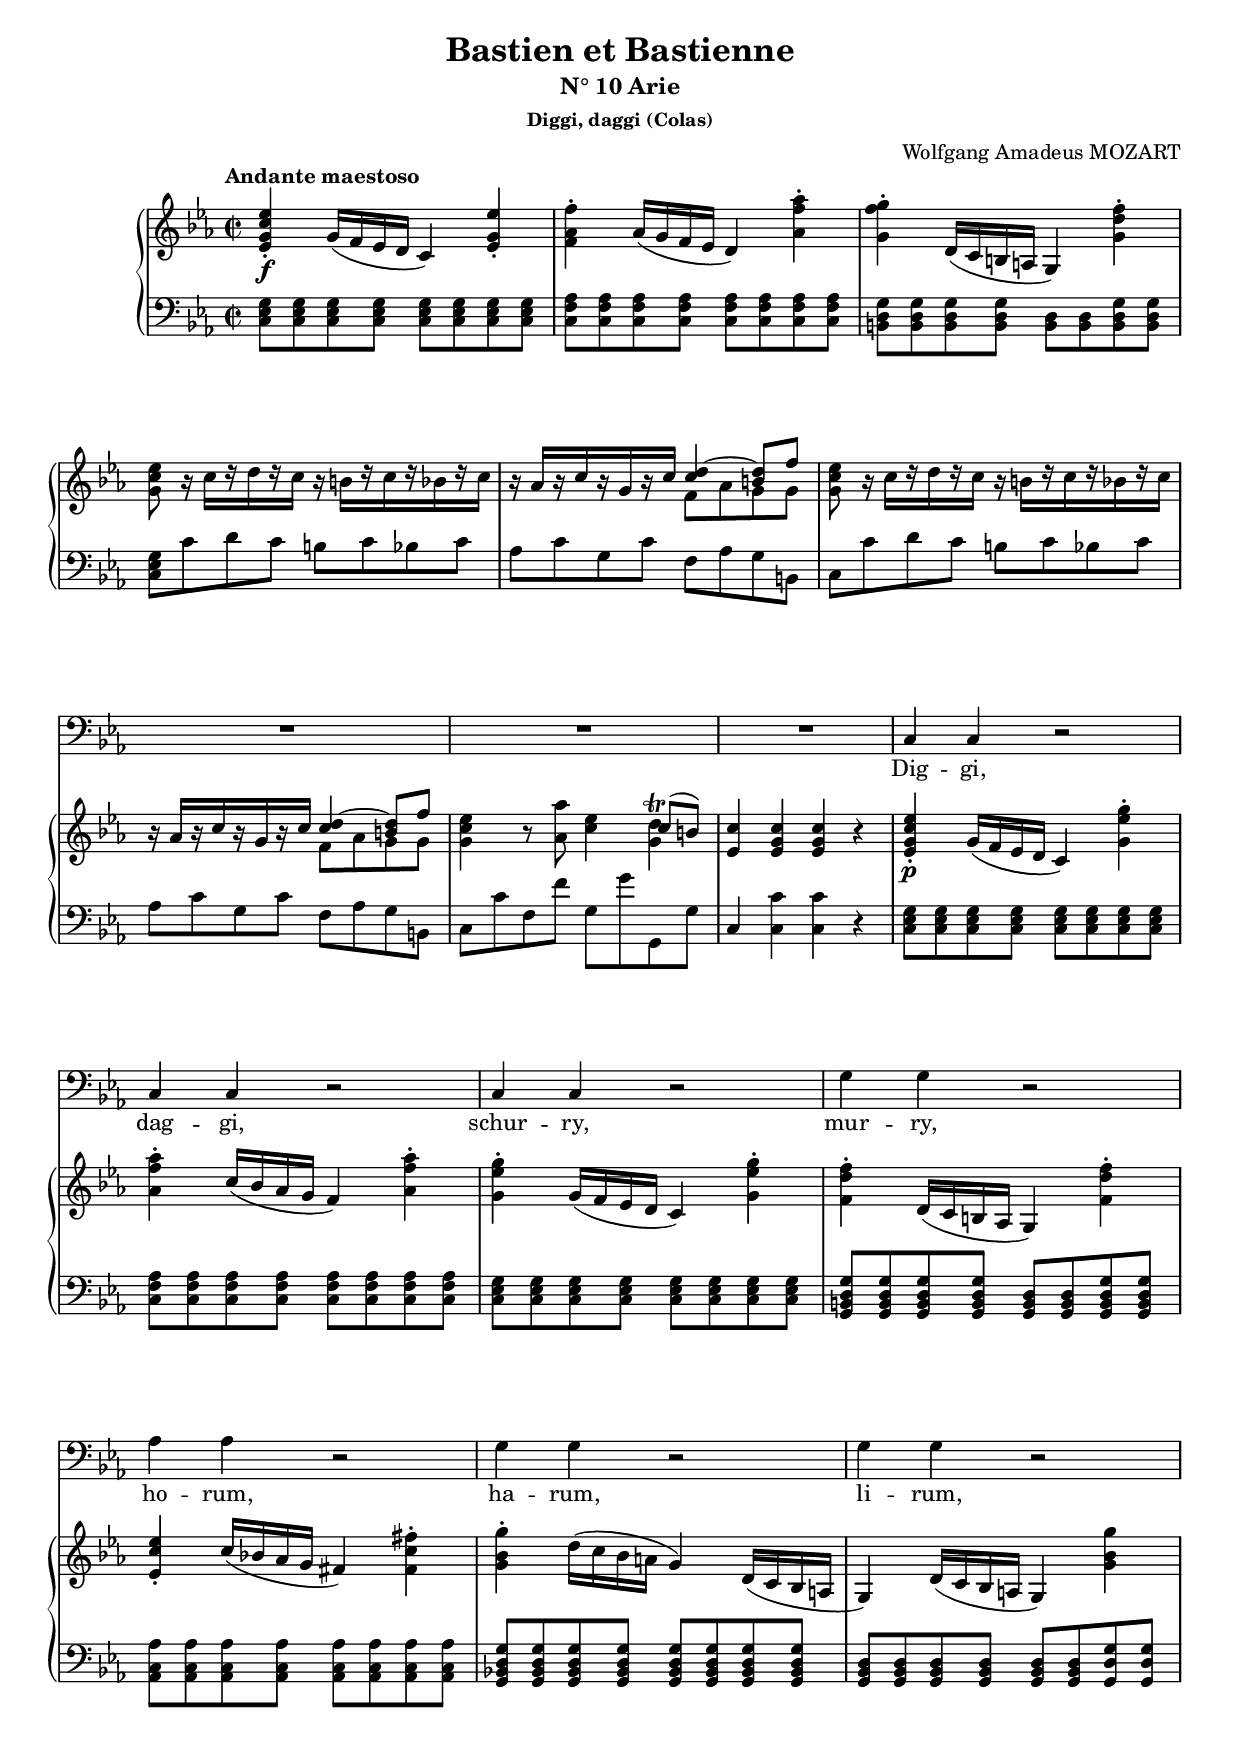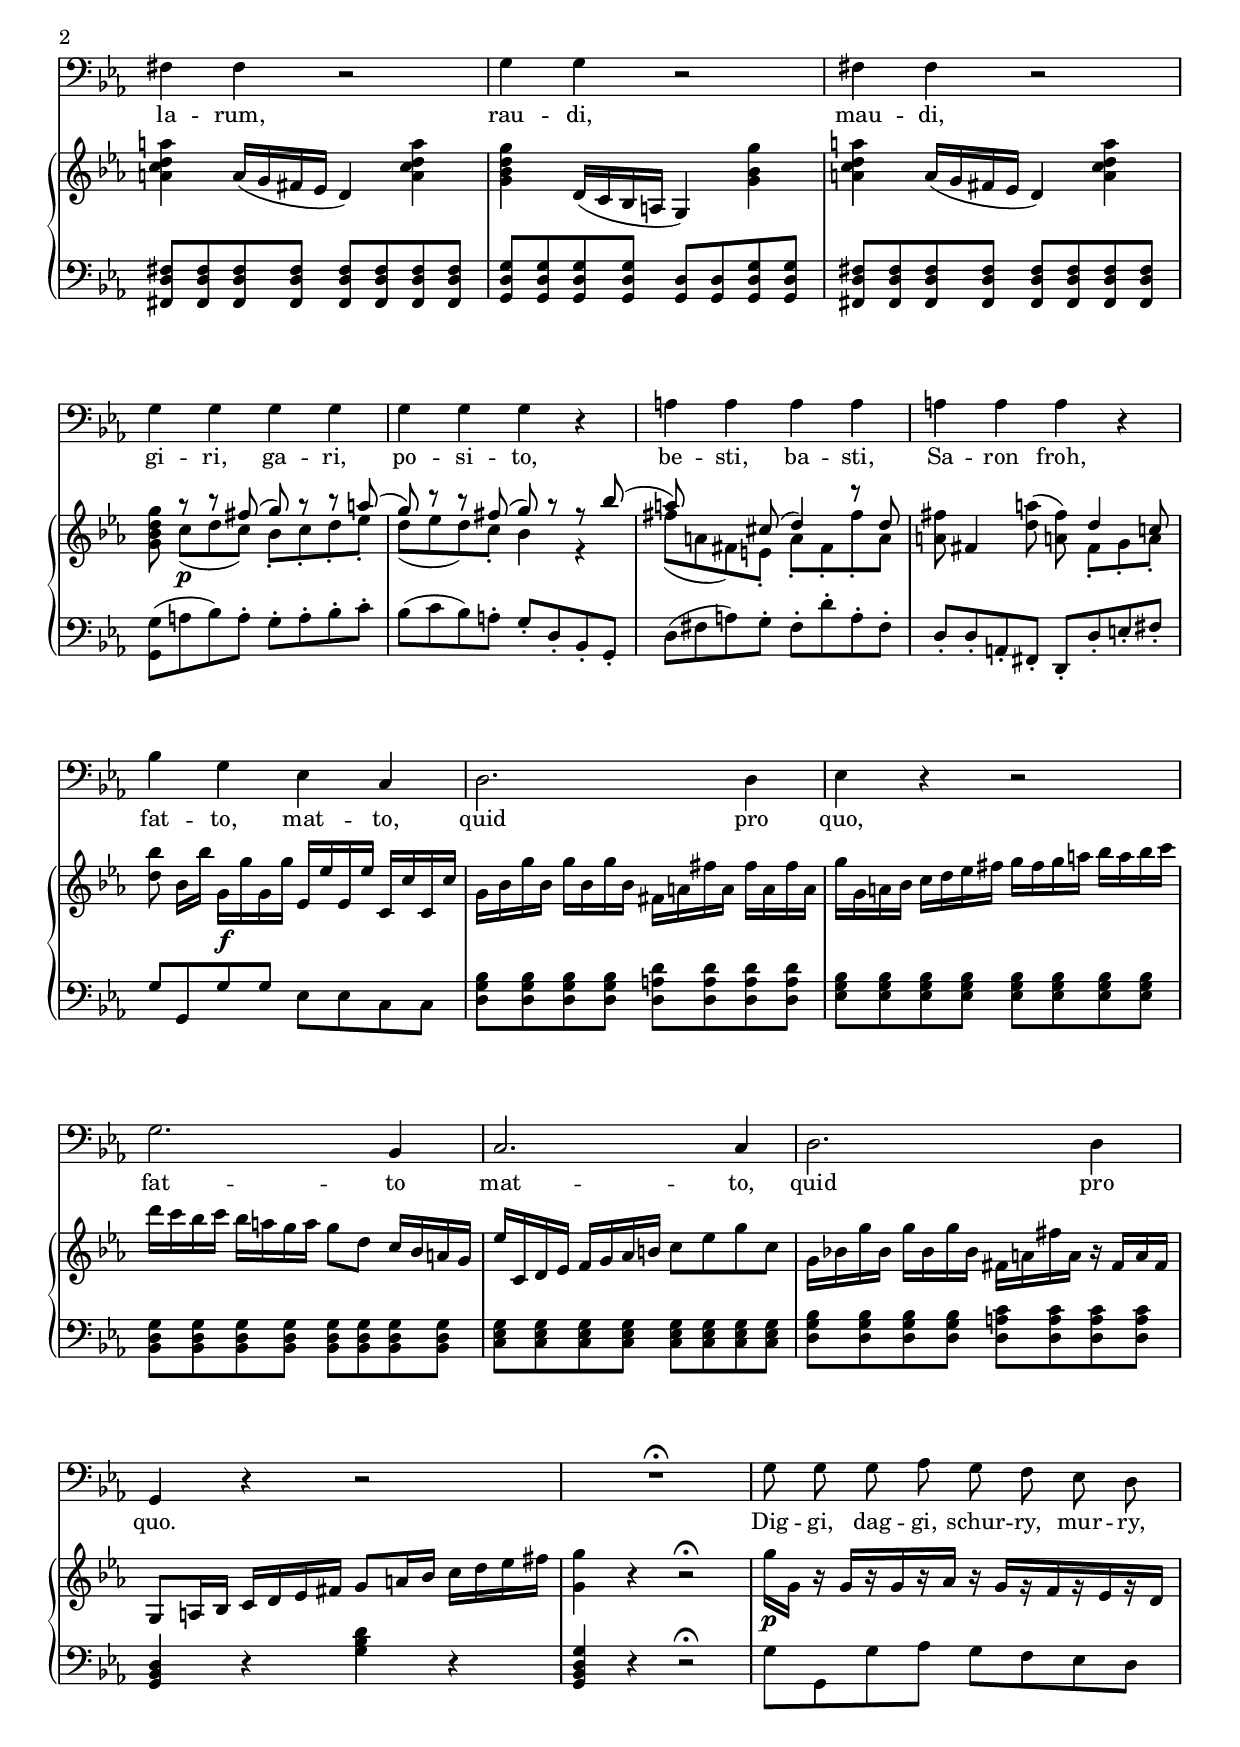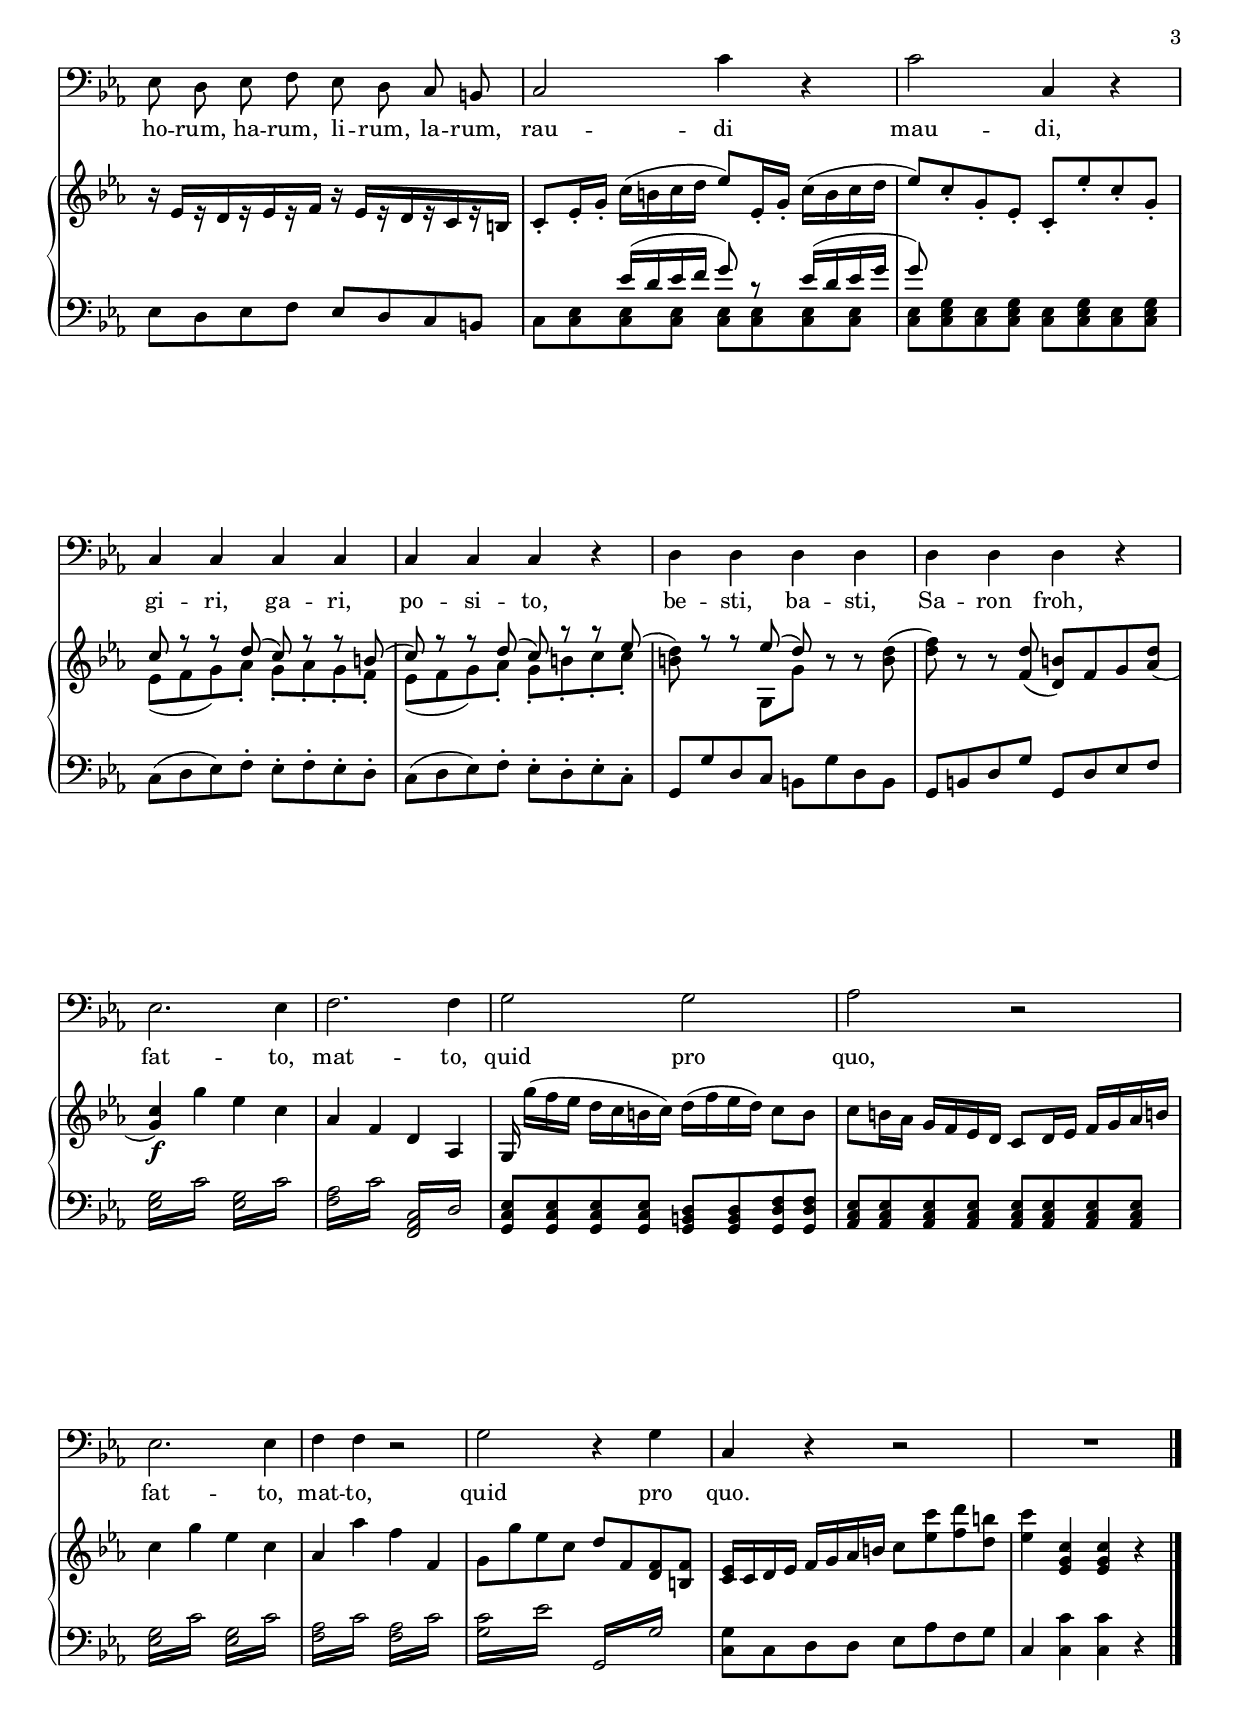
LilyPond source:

\version "2.16.0"

\header {
  title = "Bastien et Bastienne"
  subsubtitle = "Diggi, daggi (Colas)"
  subtitle = "N° 10 Arie"
  composer = "Wolfgang Amadeus MOZART"
  % Supprimer le pied de page par défaut
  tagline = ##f
}
#(set-global-staff-size 18)
\layout {
  \context {
    \Score
    \remove "Bar_number_engraver"
  }
}

global = {
  \key c \minor
  \time 2/2
  \tempo "Andante maestoso"
  
}

bassVoice = \relative c' {
  \global
  \dynamicUp
  % En avant la musique !
  R1*9
  \autoBeamOff
  c,4 c r2
  c4 c r2
  c4 c r2
  g'4 g r2
  aes4 aes r2
  g4 g r2
  g4 g r2
  fis4 fis r2
  g4 g r2
  fis4 fis r2
  g4 g g g
  g g g r
  a! a a a
  a! a a r
  bes g es c
  d2. d4
  es4 r r2
  g2. bes,4
  c2. c4
  d2. d4
  g,4 r r2
  R1\fermataMarkup
  
  g'8 g g aes g f es d
  es d es f es d c b
  c2 c'4 r
  c2 c,4 r
  c4 c c c
  c c c r
  d d d d
  d d d r
  es2. es4
  f2. f4
  g2 g
  aes2 r
  es2. es4
  f f r2
  g2 r4 g
  c, r r2 
  R1
  
  
  
  \bar "|."
}

verse = \lyricmode {
  % Ajouter ici des paroles.
  Dig -- gi,
  dag -- gi,
  schur -- ry,
  mur -- ry,
  ho -- rum,
  ha -- rum,
  li -- rum,
  la -- rum,
  rau -- di,
  mau -- di,
  gi -- ri, ga -- ri,
  po -- si -- to,
  be -- sti, ba -- sti,
  Sa -- ron froh,
  fat -- to, mat -- to,
  quid pro
  quo,
  fat -- to
  mat -- to,
  quid pro
  quo.
  
  Dig -- gi, dag -- gi, schur -- ry, mur -- ry,
  ho -- rum, ha -- rum, li -- rum, la -- rum,
  rau -- di
  mau -- di, 
  gi -- ri, ga -- ri,
  po -- si -- to,
  be -- sti, ba -- sti,
  Sa -- ron froh,
  fat -- to,
  mat -- to,
  quid pro
  quo,
  fat -- to,
  mat -- to,
  quid pro
  quo.
  
  
}

right = \relative c' {
  \global
  % En avant la musique !
  <es g c es>4\f-. g16( f es d c4) <es g es'>-.
  <f aes f'>4-. aes16( g f es d4) <aes' f' aes>-.
  <g f' g>4-. d16( c b a g4) <g' d' f>-.
  <g c es>8 r16 c[ r d r c] r b[ r c r bes r c] 
  r16 aes[ r c r g r c] <<{<c d>4 ~<b d>8 f'} \\
                          {f,8 aes g g}>>
  <g c es>8 r16 c[ r d r c] r b[ r c r bes r c] 
  r16 aes[ r c r g r c] <<{<c d>4 ~<b d>8 f'} \\
                          {f,8 aes g g}>>
  <g c es>4 r8 <aes aes'>8 <c es>4 <<{c8( b)}\\{<g d'^\trill>4}>>
  <es c'>4 <es g c> q r
  
  <es g c es>4\p-. g16( f es d c4) <g' es' g>-.
  < aes f' aes>4-. c16( bes aes g f4) <aes f' aes>-.
  <g es' g>4-. g16( f es d c4) <g' es' g>4-.
  <f d' f>4-. d16( c b aes g4) <f' d' f>-.
  <es c' es>-. c'16( bes! aes g fis4) <fis c' fis>-.
  <g bes g'>-. d'16( c bes a g4) d16( c bes a
  g4) d'16( c bes a g4) <g' bes g'>4
  <a c d a'> a16( g fis es d4) <a' c d a'>
  <g bes d g> d16( c bes a g4) <g' bes g'>
  <a c d a'> a16( g fis es d4) <a' c d a'>
  <<{s8 r8 r fis'( g) r r a(
  g) r r fis( g) r r bes(
  a) s4 cis,8( d4) r8 d} \\
    {<g, bes d g> c[(\p d c]) bes-. c-. d-. es-.
    d( es d) c-. bes4 r
    fis'8( a, fis) e-. a-. fis-. fis'-. a,}>>
  <a fis'>8 fis4 <d' a'>8(
  <a! fis'>8) <<{d4 c!8}\\{fis,8-. g-. a-.}>>
  
  <d bes'>8 bes16[ bes'] g,\f[ g' g, g'] es,[ es' es, es'] c,[ c' c, c']
  g16[ bes g' bes,] g'[ bes, g' bes,] fis[ a fis' a,] fis'[ a, fis' a,]
  g'[ g, a bes] c[ d es fis] g[ fis g a] bes[ a bes c]
  d[ c bes c] bes[ a g a] g8 d c16[ bes a g]
  es'16 c, d es f[ g aes b] c8 es g c,
  g16 bes! g' bes, g'[ bes, g' bes,] fis a fis' a, r fis a fis
  g,8 a16 bes c[ d es fis] g8 a16 bes c[ d es fis]
  <g, g'>4 r r2\fermata
  
  g'16\p g, r g[ r g r aes] r g[ r f r es r d]
  r es[ r d r es r f] r es[ r d r c r b]
  c8-. es16-. g-. c([ b c d] es8) es,16-. g-. c([ b c d]
  es8) c-. g-. es-. c-. es'-. c-. g-.
  
  <<{c8 r r d( c) r r b(
     c) r r d( c) r r es(
     \stemDown<b d>)  \stemUp r r es( d)} \\
    {es,( f g) aes-. g-. aes-. g-. f-.
     es( f g) aes-. g-. b-. c-. c-.
     s s s g,[ g']}>>
  r8 r <b d>(
  <d f>) r r <f, d'>( <d b'>) f g <aes d>(
  <g c>4\f) g' es c
  aes f d aes
  g16 g''16[( f es] d c b c) d( f es d) c8[ b]
  c8 b16 aes g[ f es d] c8 d16 es f[ g aes b!]
  c4 g' es c aes aes' f f,
  g8 g' es c d f, <d f> <b f'>
  <c es>16 c d es f[ g aes b] c8 <es c'> <f d'> <d b'>
  <es c'>4 <es, g c> q r
  
  
}

left = \relative c, {
  \global
  % En avant la musique !
  <c' es g>8 q q q q q q q
  <c f aes> q q q q q q q
  <b d g> q q q <b d> q <b d g> q
  <c es g> c' d c b c bes c
  aes c g c f, aes g b,
  c c' d c b c bes c
  aes c g c f, aes g b,
  c8 c' f, f' g, g' g,, g'
  c,4 <c c'> q r
  
  <c es g>8 q q q q q q q
  <c f aes> q q q q q q q
  <c es g>8 q q q q q q q
  <g b d g> q q q <g b d> q <g b d g> q
  <aes c aes'> q q q q q q q
  <g bes! d g> <g bes d g> q q q q q q
  <g bes d> q q q q q <g d' g> q
  <fis d' fis> q q q q q q q
  <g d' g> q q q <g d'> q <g d' g> q
  <fis d' fis> q q q q q q q
  <g g'>( a' bes) a-. g-. a-. bes-. c-.
  bes( c bes) a-. g-. d-. bes-. g-.
  d'( fis a) g-. fis-. d'-. a-. fis-. 
  d-. d-. a-. fis-. d-. d'-. e-. fis-.
  
  g8 g, g' g es es c c
  <d g bes> q q q <d a' d> q q q
  <es g bes> q q q q q q q
  <bes d  g> q q q q q q q 
  <c es g> q q q q q q q 
  <d g bes> q q q <d a' c> q q q
  <g, bes d>4 r <g' bes d> r 
  <g, bes d g> r r2\fermata
  
  g'8 g, g' aes g f es d
  es d es f es d c b
  <<{s4 es'16( d es f g8) r es16( d es g g8)} \\
    {c,,8 <c es> q q q q q q q <c es g> <c es> <c es g> <c es> <c es g> <c es> <c es g>}>>
  
  c8( d es) f-. es-. f-. es-. d-.
  c( d es) f-. es-. d-. es-. c-.
  g g' d c b g' d b
  g b d g g, d' es f
  \repeat tremolo 4 {<es g>16 c'} \repeat tremolo 4 {<es, g>16 c'}
  \repeat tremolo 4 {<f, aes>16 c'} \repeat tremolo 4 {<f,, aes c>16 d'} 
  <g, c es>8 q q q <g b d> q <g d' f> q
  <aes c es> q q q q q q q
  
  
  
    \repeat tremolo 4 {<es' g>16 c'} \repeat tremolo 4 {<es, g>16 c'}
  \repeat tremolo 4 {<f, aes>16 c'} \repeat tremolo 4 {<f, aes>16 c'} 
  \repeat tremolo 4 {<g c>16 es'} \repeat tremolo 4 {g,,16 g'} 
  <c, g'>8 c d d es aes f g
  c,4 <c c'> <c c'> r
  
  
}

bassVoicePart = \new Staff \with {
  midiInstrument = "choir aahs"
  %  \consists "Ambitus_engraver"
}  {  \clef bass \bassVoice }
\addlyrics { \verse }

pianoPart = \new PianoStaff <<
  \new Staff = "right" \with {
    midiInstrument = "acoustic grand"
  }  \right
  \new Staff = "left" \with {
    midiInstrument = "acoustic grand"
  }   { \clef bass \left }
>>

\score {
  <<
    \bassVoicePart
    \pianoPart
  >>
  \layout { 
      \context {
      \Staff \RemoveEmptyStaves
     \override VerticalAxisGroup #'remove-first = ##t

    }}
  \midi {
    \context {
      \Score
      tempoWholesPerMinute = #(ly:make-moment 66 2)
    }

  }
}
\paper{
  ragged-last-bottom =##f 
}